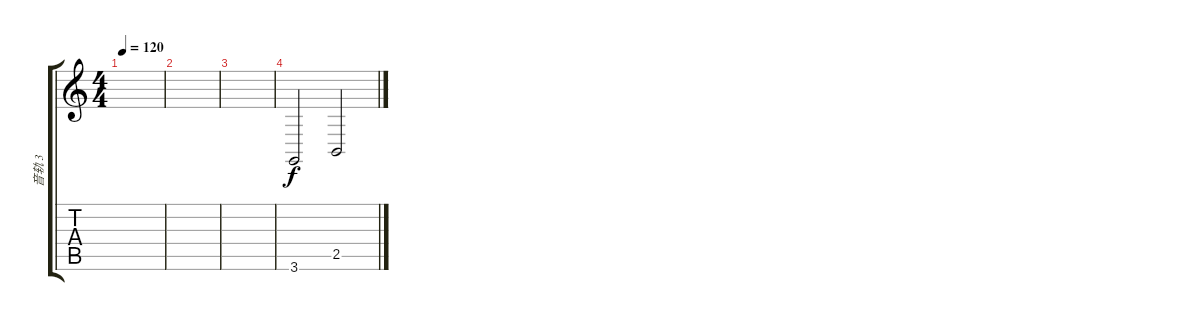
\track ("音轨 3" "音轨 3") {instrument acousticgrandpiano}
\staff {score tabs}
\tuning (E4 B3 G3 D3 A2 E2) {hide}
\ts (4 4)
\tempo 120
\clef g2
\ks c
|
|
|
3.6.2 2.5.2
